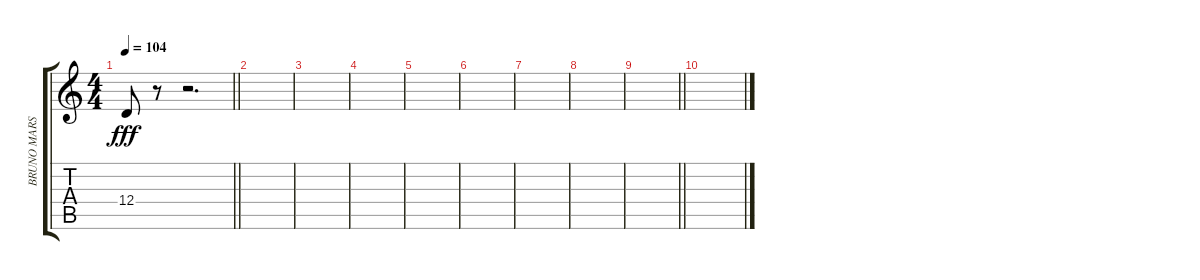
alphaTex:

\track ("BRUNO MARS" "BRUNO MARS") {instrument flute}
\staff {score tabs}
\tuning (E4 B3 G3 D3 A2 E2) {hide}
\ts (4 4)
\tempo 104
\clef g2
\barLineRight lightlight
\ks c
12.4{t}.8{dy fff} r.8 r.2{d} |
\section ("" "")
|
|
|
|
|
|
|
\barLineRight lightlight
|
\section ("" "")
